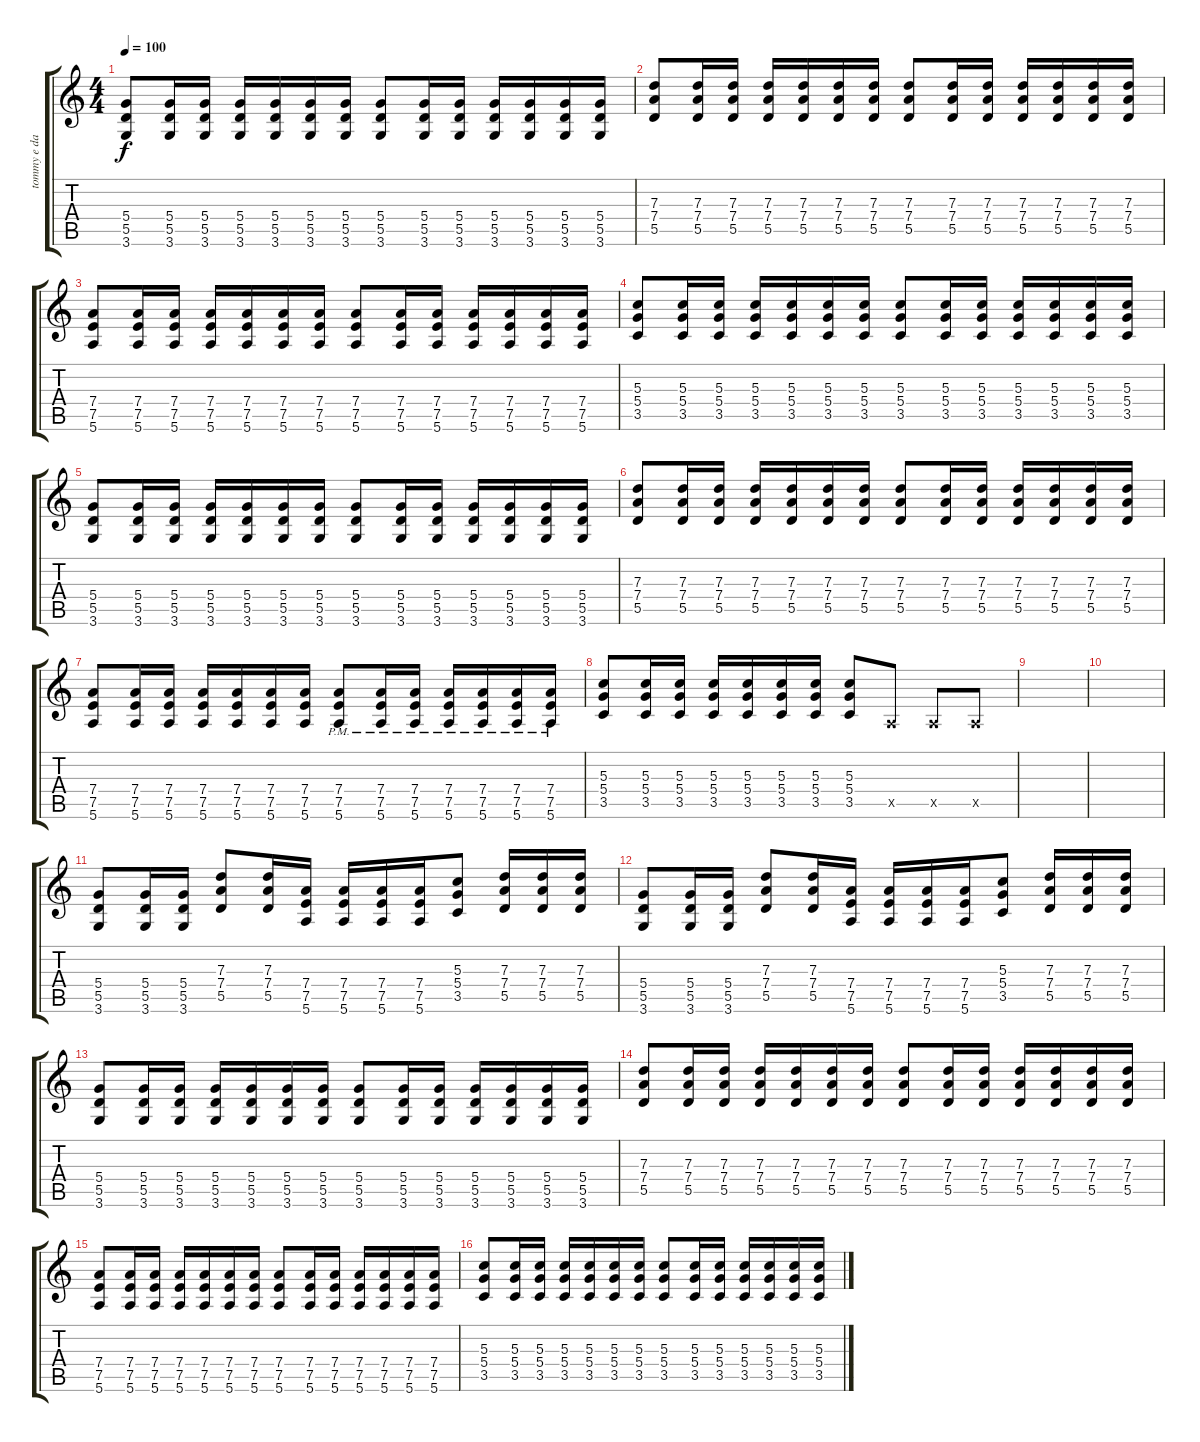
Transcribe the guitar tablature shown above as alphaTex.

\track ("tommy e dany" "tommy e da") {instrument overdrivenguitar}
\staff {score tabs}
\tuning (E4 B3 G3 D3 A2 E2) {hide}
\ts (4 4)
\tempo 100
\clef g2
\ks c
(5.4 5.5 3.6).8{dy f} (5.4 5.5 3.6).16 (5.4 5.5 3.6).16 (5.4 5.5 3.6).16 (5.4 5.5 3.6).16 (5.4 5.5 3.6).16 (5.4 5.5 3.6).16 (5.4 5.5 3.6).8 (5.4 5.5 3.6).16 (5.4 5.5 3.6).16 (5.4 5.5 3.6).16 (5.4 5.5 3.6).16 (5.4 5.5 3.6).16 (5.4 5.5 3.6).16 |
(7.3 7.4 5.5).8 (7.3 7.4 5.5).16 (7.3 7.4 5.5).16 (7.3 7.4 5.5).16 (7.3 7.4 5.5).16 (7.3 7.4 5.5).16 (7.3 7.4 5.5).16 (7.3 7.4 5.5).8 (7.3 7.4 5.5).16 (7.3 7.4 5.5).16 (7.3 7.4 5.5).16 (7.3 7.4 5.5).16 (7.3 7.4 5.5).16 (7.3 7.4 5.5).16 |
(7.4 7.5 5.6).8 (7.4 7.5 5.6).16 (7.4 7.5 5.6).16 (7.4 7.5 5.6).16 (7.4 7.5 5.6).16 (7.4 7.5 5.6).16 (7.4 7.5 5.6).16 (7.4 7.5 5.6).8 (7.4 7.5 5.6).16 (7.4 7.5 5.6).16 (7.4 7.5 5.6).16 (7.4 7.5 5.6).16 (7.4 7.5 5.6).16 (7.4 7.5 5.6).16 |
(5.3 5.4 3.5).8 (5.3 5.4 3.5).16 (5.3 5.4 3.5).16 (5.3 5.4 3.5).16 (5.3 5.4 3.5).16 (5.3 5.4 3.5).16 (5.3 5.4 3.5).16 (5.3 5.4 3.5).8 (5.3 5.4 3.5).16 (5.3 5.4 3.5).16 (5.3 5.4 3.5).16 (5.3 5.4 3.5).16 (5.3 5.4 3.5).16 (5.3 5.4 3.5).16 |
(5.4 5.5 3.6).8 (5.4 5.5 3.6).16 (5.4 5.5 3.6).16 (5.4 5.5 3.6).16 (5.4 5.5 3.6).16 (5.4 5.5 3.6).16 (5.4 5.5 3.6).16 (5.4 5.5 3.6).8 (5.4 5.5 3.6).16 (5.4 5.5 3.6).16 (5.4 5.5 3.6).16 (5.4 5.5 3.6).16 (5.4 5.5 3.6).16 (5.4 5.5 3.6).16 |
(7.3 7.4 5.5).8 (7.3 7.4 5.5).16 (7.3 7.4 5.5).16 (7.3 7.4 5.5).16 (7.3 7.4 5.5).16 (7.3 7.4 5.5).16 (7.3 7.4 5.5).16 (7.3 7.4 5.5).8 (7.3 7.4 5.5).16 (7.3 7.4 5.5).16 (7.3 7.4 5.5).16 (7.3 7.4 5.5).16 (7.3 7.4 5.5).16 (7.3 7.4 5.5).16 |
(7.4 7.5 5.6).8 (7.4 7.5 5.6).16 (7.4 7.5 5.6).16 (7.4 7.5 5.6).16 (7.4 7.5 5.6).16 (7.4 7.5 5.6).16 (7.4 7.5 5.6).16 (7.4{pm} 7.5{pm} 5.6{pm}).8 (7.4{pm} 7.5{pm} 5.6{pm}).16 (7.4{pm} 7.5{pm} 5.6{pm}).16 (7.4{pm} 7.5{pm} 5.6{pm}).16 (7.4{pm} 7.5{pm} 5.6{pm}).16 (7.4{pm} 7.5{pm} 5.6{pm}).16 (7.4{pm} 7.5{pm} 5.6{pm}).16 |
(5.3 5.4 3.5).8 (5.3 5.4 3.5).16 (5.3 5.4 3.5).16 (5.3 5.4 3.5).16 (5.3 5.4 3.5).16 (5.3 5.4 3.5).16 (5.3 5.4 3.5).16 (5.3 5.4 3.5).8 0.5{x}.8 0.5{x}.8 0.5{x}.8 |
|
|
(5.4 5.5 3.6).8 (5.4 5.5 3.6).16 (5.4 5.5 3.6).16 (7.3 7.4 5.5).8 (7.3 7.4 5.5).16 (7.4 7.5 5.6).16 (7.4 7.5 5.6).16 (7.4 7.5 5.6).16 (7.4 7.5 5.6).16 (5.3 5.4 3.5).8 (7.3 7.4 5.5).16 (7.3 7.4 5.5).16 (7.3 7.4 5.5).16 |
(5.4 5.5 3.6).8 (5.4 5.5 3.6).16 (5.4 5.5 3.6).16 (7.3 7.4 5.5).8 (7.3 7.4 5.5).16 (7.4 7.5 5.6).16 (7.4 7.5 5.6).16 (7.4 7.5 5.6).16 (7.4 7.5 5.6).16 (5.3 5.4 3.5).8 (7.3 7.4 5.5).16 (7.3 7.4 5.5).16 (7.3 7.4 5.5).16 |
(5.4 5.5 3.6).8 (5.4 5.5 3.6).16 (5.4 5.5 3.6).16 (5.4 5.5 3.6).16 (5.4 5.5 3.6).16 (5.4 5.5 3.6).16 (5.4 5.5 3.6).16 (5.4 5.5 3.6).8 (5.4 5.5 3.6).16 (5.4 5.5 3.6).16 (5.4 5.5 3.6).16 (5.4 5.5 3.6).16 (5.4 5.5 3.6).16 (5.4 5.5 3.6).16 |
(7.3 7.4 5.5).8 (7.3 7.4 5.5).16 (7.3 7.4 5.5).16 (7.3 7.4 5.5).16 (7.3 7.4 5.5).16 (7.3 7.4 5.5).16 (7.3 7.4 5.5).16 (7.3 7.4 5.5).8 (7.3 7.4 5.5).16 (7.3 7.4 5.5).16 (7.3 7.4 5.5).16 (7.3 7.4 5.5).16 (7.3 7.4 5.5).16 (7.3 7.4 5.5).16 |
(7.4 7.5 5.6).8 (7.4 7.5 5.6).16 (7.4 7.5 5.6).16 (7.4 7.5 5.6).16 (7.4 7.5 5.6).16 (7.4 7.5 5.6).16 (7.4 7.5 5.6).16 (7.4 7.5 5.6).8 (7.4 7.5 5.6).16 (7.4 7.5 5.6).16 (7.4 7.5 5.6).16 (7.4 7.5 5.6).16 (7.4 7.5 5.6).16 (7.4 7.5 5.6).16 |
(5.3 5.4 3.5).8 (5.3 5.4 3.5).16 (5.3 5.4 3.5).16 (5.3 5.4 3.5).16 (5.3 5.4 3.5).16 (5.3 5.4 3.5).16 (5.3 5.4 3.5).16 (5.3 5.4 3.5).8 (5.3 5.4 3.5).16 (5.3 5.4 3.5).16 (5.3 5.4 3.5).16 (5.3 5.4 3.5).16 (5.3 5.4 3.5).16 (5.3 5.4 3.5).16
